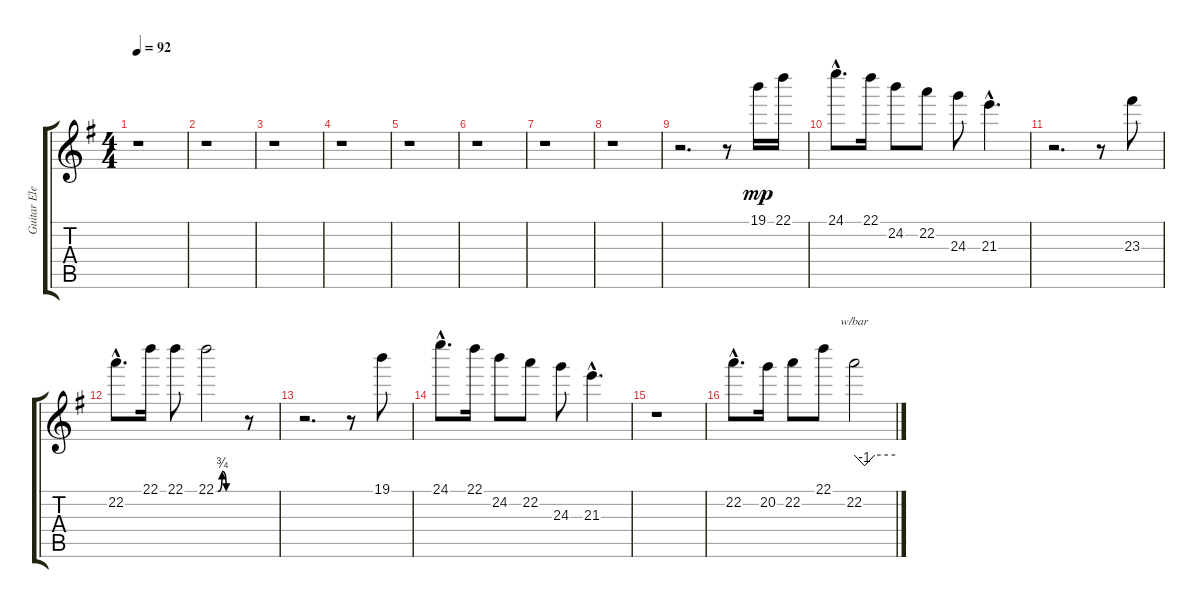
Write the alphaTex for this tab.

\track ("Guitar Elec. 2" "Guitar Ele") {instrument electricguitarjazz}
\staff {score tabs}
\tuning (E4 B3 G3 D3 A2 E2) {hide}
\ts (4 4)
\tempo 92
\clef g2
\ks g
r.1{dy f} |
r.1 |
r.1 |
r.1 |
r.1 |
r.1 |
r.1 |
r.1 |
r.2{d} r.8 19.1.16{dy mp} 22.1.16 |
24.1{hac}.8{d} 22.1.16 24.2.8 22.2.8 24.3.8 21.3{hac}.4{d} |
r.2{d} r.8 23.3.8 |
22.2{hac}.8{d} 22.1.16 22.1.8 22.1{be (custom 0 0 5 0 15 3 25 0 45 0 60 0)}.2 r.8 |
r.2{d} r.8 19.1.8 |
24.1{hac}.8{d} 22.1.16 24.2.8 22.2.8 24.3.8 21.3{hac}.4{d} |
r.1 |
22.2{hac}.8{d} 20.2.16 22.2.8 22.1.8 22.2.2{tbe (custom default 0 0 15 -4 30 0 60 0)}
